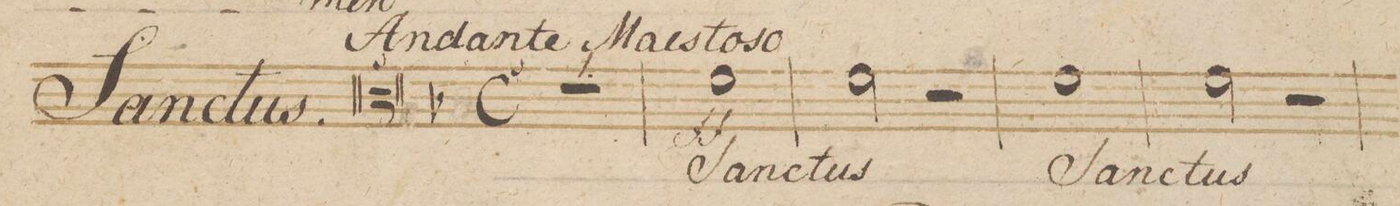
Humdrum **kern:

**kern	**text	**dynam
*I"Alto.	*	*
*clefC3	*	*
*k[b-]	*	*
*met(c)	*	*
*M4/4	*	*
1r	.	.
=2	=2	=2
1f\	Sanc-	ff
=3	=3	=3
*2\right	*	*
2f\	-tus	.
2r	.	.
=4	=4	=4
1f\	Sanc-	.
=5	=5	=5
2f\	-tus	.
2r	.	.
=6	=6	=6
*-	*-	*-
